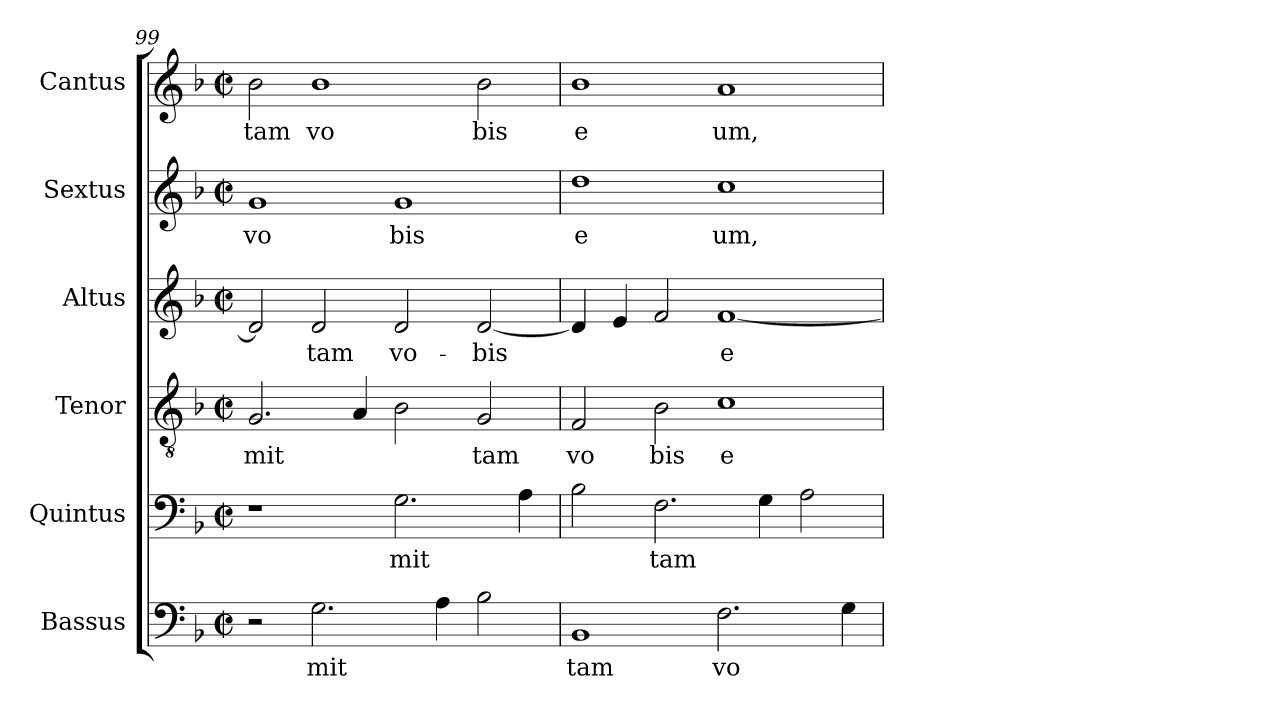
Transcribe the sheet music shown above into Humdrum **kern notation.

**kern	**text	**kern	**text	**kern	**text	**kern	**text	**kern	**text	**kern	**text
*part6	*part6	*part5	*part5	*part4	*part4	*part3	*part3	*part2	*part2	*part1	*part1
*staff6	*staff6	*staff5	*staff5	*staff4	*staff4	*staff3	*staff3	*staff2	*staff2	*staff1	*staff1
*I"Bassus	*	*I"Quintus	*	*I"Tenor	*	*I"Altus	*	*I"Sextus	*	*I"Cantus	*
*clefF4	*	*clefF4	*	*clefGv2	*	*clefG2	*	*clefG2	*	*clefG2	*
*k[b-]	*	*k[b-]	*	*k[b-]	*	*k[b-]	*	*k[b-]	*	*k[b-]	*
*F:	*	*F:	*	*F:	*	*F:	*	*F:	*	*F:	*
*M2/2	*	*M2/2	*	*M2/2	*	*M2/2	*	*M2/2	*	*M2/2	*
*met(c|)	*	*met(c|)	*	*met(c|)	*	*met(c|)	*	*met(c|)	*	*met(c|)	*
=99	=99	=99	=99	=99	=99	=99	=99	=99	=99	=99	=99
!	!	!	!	!	!LO:LY:b	!	!LO:LY:b:cj	!	!LO:LY:b	!	!LO:LY:b
2r	.	1r	.	2.G/	mit	2d/]	--	1g	vo	2b-\	tam
!	!LO:LY:b	!	!	!	!	!	!LO:LY:b:cj	!	!	!	!LO:LY:b
2.G\	mit	.	.	.	.	2d/	-tam	.	.	1b-	vo
!	!	!	!	!	!LO:LY:b	!	!	!	!	!	!
.	.	.	.	4A/	.	.	.	.	.	.	.
!	!	!	!LO:LY:b:cj	!	!LO:LY:b	!	!LO:LY:b:cj	!	!LO:LY:b	!	!
.	.	2.G\	mit	2B-\	.	2d/	vo-	1g	bis	.	.
!	!LO:LY:b	!	!	!	!	!	!	!	!	!	!
4A\	.	.	.	.	.	.	.	.	.	.	.
!	!LO:LY:b	!	!	!	!LO:LY:b	!	!LO:LY:b:cj	!	!	!	!LO:LY:b
2B-\	.	.	.	2G/	tam	[>2d/	-bis	.	.	2b-\	bis
!	!	!	!LO:LY:b:cj	!	!	!	!	!	!	!	!
.	.	4A\	.	.	.	.	.	.	.	.	.
!!LO:PB:g=z
=100	=100	=100	=100	=100	=100	=100	=100	=100	=100	=100	=100
!	!LO:LY:b	!	!LO:LY:b:cj	!	!LO:LY:b	!	!LO:LY:b:cj	!	!LO:LY:b	!	!LO:LY:b
1BB-	tam	2B-\	.	2F/	vo	4d/]	.	1dd	e	1b-	e
!	!	!	!	!	!	!	!LO:LY:b:cj	!	!	!	!
.	.	.	.	.	.	4e/	.	.	.	.	.
!	!	!	!LO:LY:b:cj	!	!LO:LY:b	!	!LO:LY:b:cj	!	!	!	!
.	.	2.F\	tam	2B-\	bis	2f/	.	.	.	.	.
!	!LO:LY:b	!	!	!	!LO:LY:b	!	!LO:LY:b:cj	!	!LO:LY:b	!	!LO:LY:b
2.F\	vo	.	.	1c	e	[<1f	e	1cc	um,	1a	um,
!	!	!	!LO:LY:b:cj	!	!	!	!	!	!	!	!
.	.	4G\	.	.	.	.	.	.	.	.	.
!	!	!	!LO:LY:b:cj	!	!	!	!	!	!	!	!
.	.	2A\	.	.	.	.	.	.	.	.	.
!	!LO:LY:b	!	!	!	!	!	!	!	!	!	!
4G\	.	.	.	.	.	.	.	.	.	.	.
=	=	=	=	=	=	=	=	=	=	=	=
*-	*-	*-	*-	*-	*-	*-	*-	*-	*-	*-	*-
